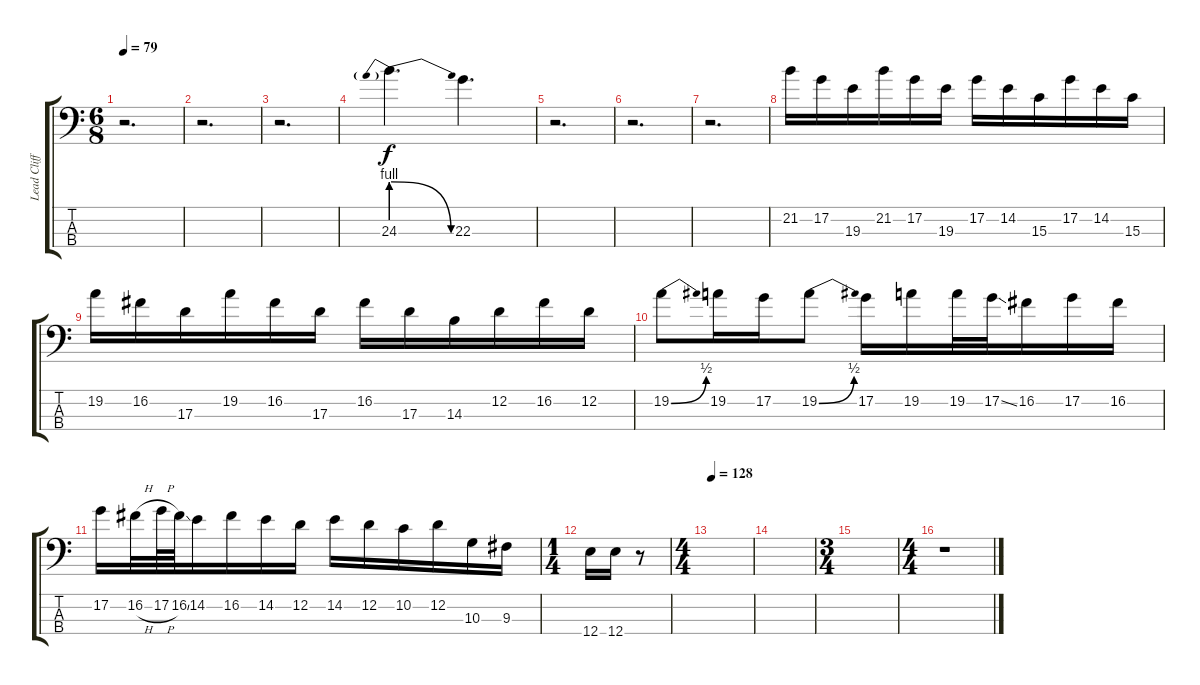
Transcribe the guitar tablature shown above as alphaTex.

\track ("Lead Cliff II" "Lead Cliff") {instrument electricbassfinger}
\staff {score tabs}
\tuning (G2 D2 A1 E1) {hide}
\ts (6 8)
\tempo 79
\clef f4
\ks c
r.2{d dy f} |
r.2{d} |
r.2{d} |
24.3{be (prebendrelease 0 4 60 0)}.4{d volume 16 instrument overdrivenguitar} 22.3.4{d} |
r.2{d} |
r.2{d} |
r.2{d} |
21.2.16 17.2.16 19.3.16 21.2.16 17.2.16 19.3.16 17.2.16 14.2.16 15.3.16 17.2.16 14.2.16 15.3.16 |
19.2.16 16.2.16 17.3.16 19.2.16 16.2.16 17.3.16 16.2.16 17.3.16 14.3.16 12.2.16 16.2.16 12.2.16 |
19.2{be (bend 0 0 60 2)}.8 19.2.16 17.2.16 19.2{be (bend 0 0 60 2)}.8 17.2.16 19.2.16 19.2.32 17.2{ss}.32 16.2.16 17.2.16 16.2.16 |
17.2.16 16.2{h}.32 17.2{h}.64 16.2{ss}.64 14.2.16 16.2.16 14.2.16 12.2.16 14.2.16 12.2.16 10.2.16 12.2.16 10.3.16 9.3.16 |
\ts (1 4)
12.4.16 12.4.16 r.8 |
\ts (4 4)
\tempo 128
|
|
\ts (3 4)
|
\ts (4 4)
r.1
